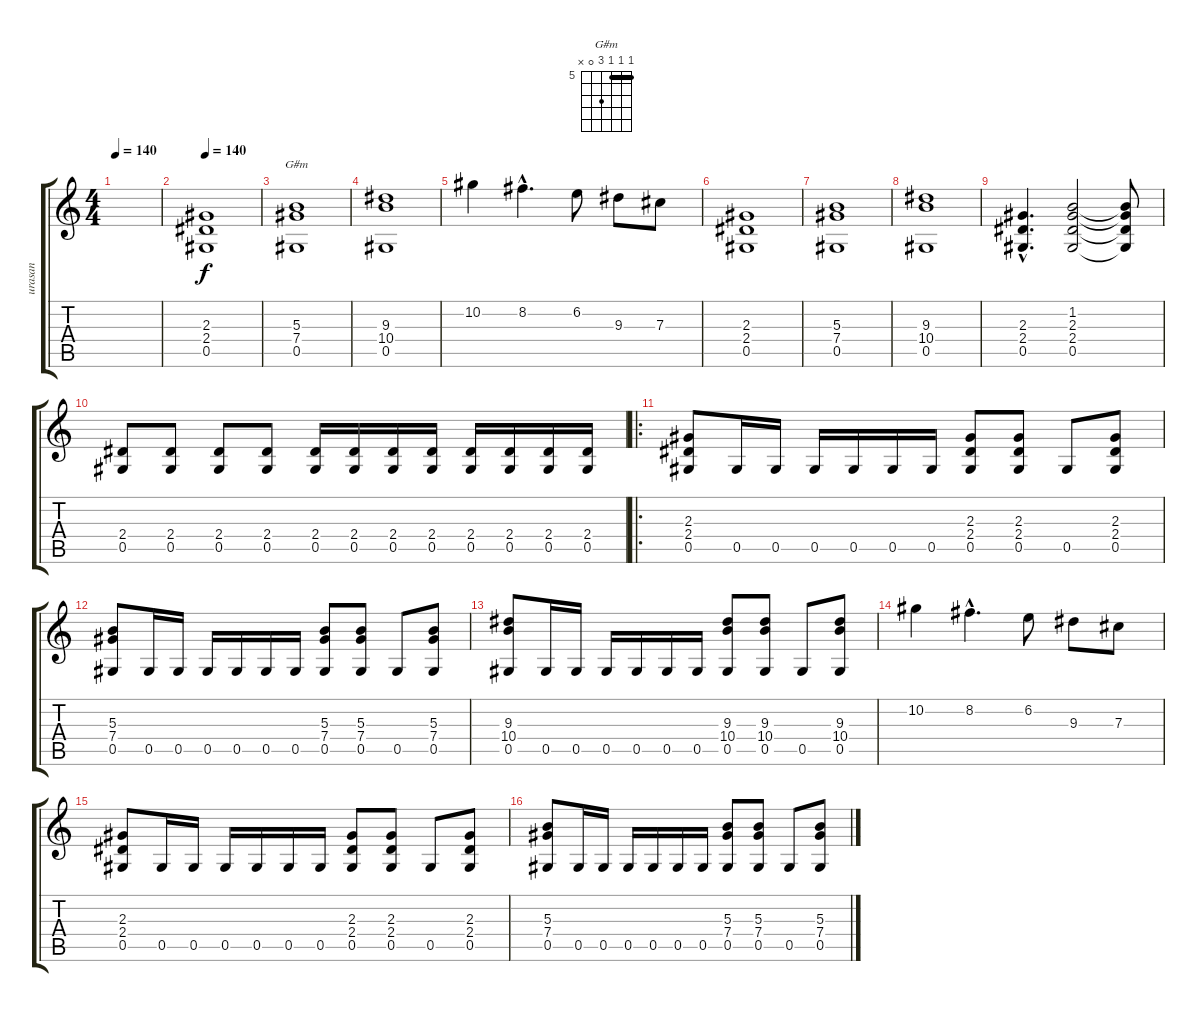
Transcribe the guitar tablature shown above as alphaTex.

\track ("urasan" "urasan") {instrument distortionguitar}
\staff {score tabs}
\tuning (Eb4 Bb3 Gb3 Db3 Ab2 Eb2) {hide}
\chord ("G#m" 5 5 5 7 0 x) {firstfret 5 barre 5}
\ts (4 4)
\tempo 140
\clef g2
\ks c
|
\tempo 140
\ks aminor
(2.3 2.4 0.5).1 |
(5.3 7.4 0.5).1{ch "G#m"} |
(9.3 10.4 0.5).1 |
10.2.4 8.2{hac}.4{d} 6.2.8 9.3.8 7.3.8 |
(2.3 2.4 0.5).1 |
(5.3 7.4 0.5).1 |
(9.3 10.4 0.5).1 |
(2.3{hac} 2.4{hac} 0.5{hac}).4{d} (1.2 2.3 2.4 0.5).2 (1.2{t} 2.3{t} 2.4{t} 0.5{t}).8 |
(2.4 0.5).8 (2.4 0.5).8 (2.4 0.5).8 (2.4 0.5).8 (2.4 0.5).16 (2.4 0.5).16 (2.4 0.5).16 (2.4 0.5).16 (2.4 0.5).16 (2.4 0.5).16 (2.4 0.5).16 (2.4 0.5).16 |
\ro
(2.3 2.4 0.5).8 0.5.16 0.5.16 0.5.16 0.5.16 0.5.16 0.5.16 (2.3 2.4 0.5).8 (2.3 2.4 0.5).8 0.5.8 (2.3 2.4 0.5).8 |
(5.3 7.4 0.5).8 0.5.16 0.5.16 0.5.16 0.5.16 0.5.16 0.5.16 (5.3 7.4 0.5).8 (5.3 7.4 0.5).8 0.5.8 (5.3 7.4 0.5).8 |
(9.3 10.4 0.5).8 0.5.16 0.5.16 0.5.16 0.5.16 0.5.16 0.5.16 (9.3 10.4 0.5).8 (9.3 10.4 0.5).8 0.5.8 (9.3 10.4 0.5).8 |
10.2.4 8.2{hac}.4{d} 6.2.8 9.3.8 7.3.8 |
(2.3 2.4 0.5).8 0.5.16 0.5.16 0.5.16 0.5.16 0.5.16 0.5.16 (2.3 2.4 0.5).8 (2.3 2.4 0.5).8 0.5.8 (2.3 2.4 0.5).8 |
(5.3 7.4 0.5).8 0.5.16 0.5.16 0.5.16 0.5.16 0.5.16 0.5.16 (5.3 7.4 0.5).8 (5.3 7.4 0.5).8 0.5.8 (5.3 7.4 0.5).8
